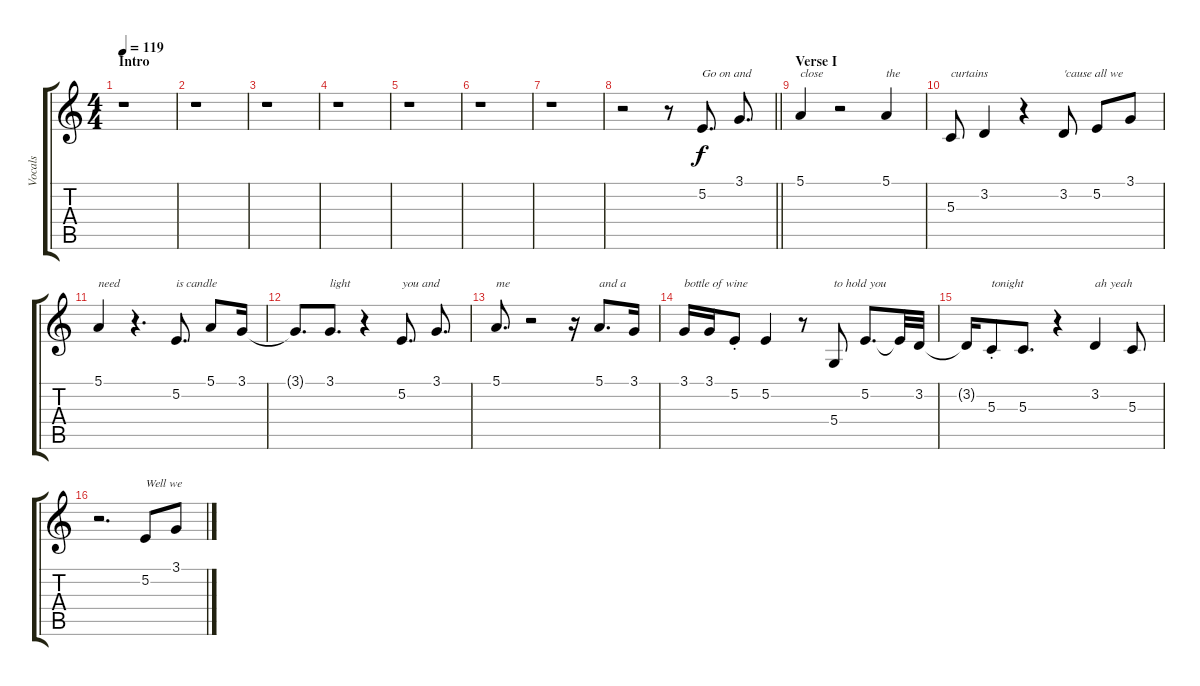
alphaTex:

\track ("Vocals" "Vocals") {instrument altosax}
\staff {score tabs}
\tuning (E4 B3 G3 D3 A2 E2) {hide}
\ts (4 4)
\section ("" "Intro")
\tempo 119
\clef g2
\ks c
r.1{dy f instrument altosax} |
r.1 |
r.1 |
r.1 |
r.1 |
r.1 |
r.1 |
\barLineRight lightlight
r.2 r.8 5.2.8{d txt "Go on and"} 3.1.8{d} |
\section ("" "Verse I")
5.1.4{txt "close"} r.2 5.1.4{txt "the"} |
5.3.8{txt "curtains"} 3.2.4 r.4 3.2.8{txt "'cause all we"} 5.2.8 3.1.8 |
5.1.4{txt "need"} r.4{d} 5.2.8{d txt "is candle"} 5.1.8 3.1.16 |
3.1{t}.8{d} 3.1.8{d txt "light"} r.4 5.2.8{d txt "you and"} 3.1.8{d} |
5.1.8{d txt "me"} r.2 r.16 5.1.8{d txt "and a"} 3.1.16 |
3.1.16{txt "bottle of wine"} 3.1.16 5.2{st}.8 5.2.4 r.8 5.4.8{txt "to hold you"} 5.2.8{d} 5.2{t}.32 3.2.32 |
3.2{t}.16 5.3{st}.8{txt "tonight"} 5.3.8{d} r.4 3.2.4{txt "ah yeah"} 5.3.8 |
r.2{d} 5.2.8{txt "Well we"} 3.1.8
